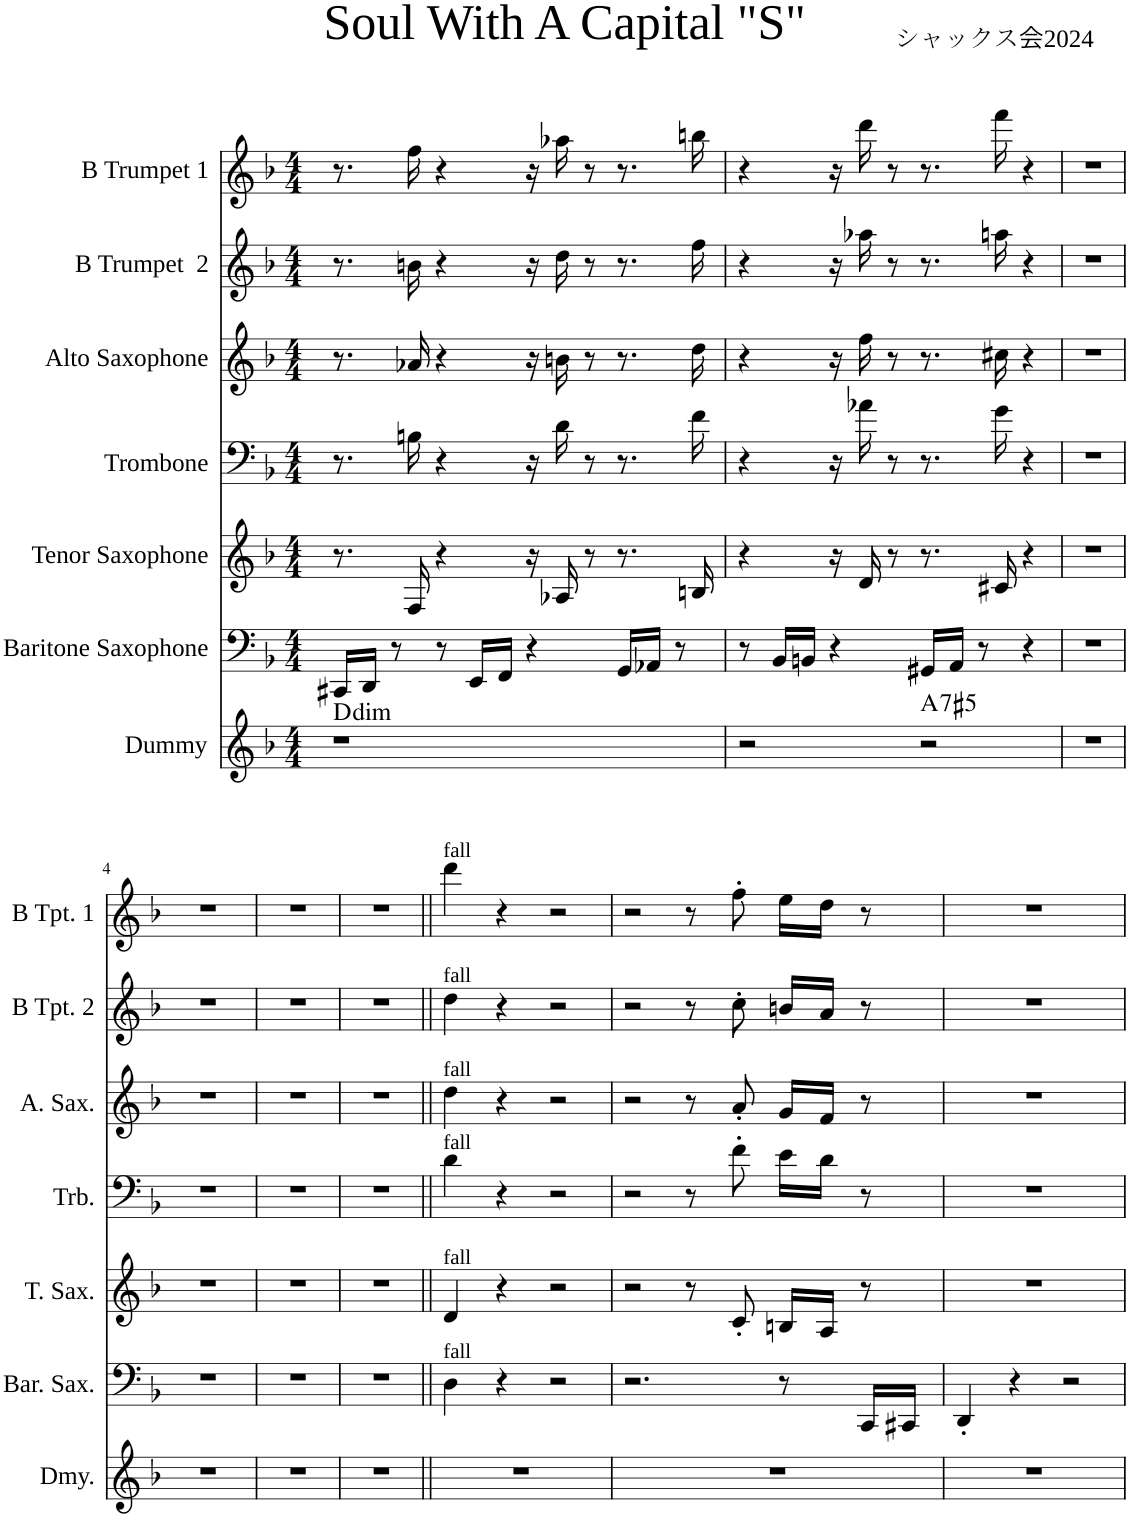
**kern	**harte	**kern	**kern	**kern	**kern	**kern	**kern
*part7	*part7	*part6	*part5	*part4	*part3	*part2	*part1
*staff7	*	*staff6	*staff5	*staff4	*staff3	*staff2	*staff1
*I"Dummy	*	*I"Baritone Saxophone	*I"Tenor Saxophone	*I"Trombone	*I"Alto Saxophone	*I"B Trumpet  2	*I"B Trumpet 1
*I'Dmy.	*	*I'Bar. Sax.	*I'T. Sax.	*I'Trb.	*I'A. Sax.	*I'B Tpt. 2	*I'B Tpt. 1
*clefG2	*	*clefF4	*clefG2	*clefF4	*clefG2	*clefG2	*clefG2
*ITrd7c12	*	*ITrd12c21	*ITrd8c14	*	*ITrd5c9	*ITrd1c2	*ITrd1c2
*k[b-]	*	*k[b-]	*k[b-]	*k[b-]	*k[b-]	*k[b-]	*k[b-]
*M4/4	*	*M4/4	*M4/4	*M4/4	*M4/4	*M4/4	*M4/4
=1	=1	=1	=1	=1	=1	=1	=1
!	!LO:H:kt=dim	!	!	!	!	!	!
1r	D:dim	16CC#X/LL	8.r	8.r	8.r	8.r	8.r
.	.	16DD/JJ	.	.	.	.	.
.	.	8r	.	.	.	.	.
.	.	.	16F/	16Bn\	16a-X/	16bn\	16ff\
.	.	8r	4r	4r	4r	4r	4r
.	.	16EE/LL	.	.	.	.	.
.	.	16FF/JJ	.	.	.	.	.
.	.	4r	16r	16r	16r	16r	16r
.	.	.	16A-X/	16d\	16bn\	16dd\	16aa-X\
.	.	.	8r	8r	8r	8r	8r
.	.	16GG/LL	8.r	8.r	8.r	8.r	8.r
.	.	16AA-X/JJ	.	.	.	.	.
.	.	8r	.	.	.	.	.
.	.	.	16Bn/	16f\	16dd\	16ff\	16bbn\
=2	=2	=2	=2	=2	=2	=2	=2
2r	.	8r	4r	4r	4r	4r	4r
.	.	16BB-/LL	.	.	.	.	.
.	.	16BBn/JJ	.	.	.	.	.
.	.	4r	16r	16r	16r	16r	16r
.	.	.	16d/	16a-X\	16ff\	16aa-X\	16ddd\
.	.	.	8r	8r	8r	8r	8r
!	!LO:H:kt=7	!	!	!	!	!	!
2r	A:aug(b7)	16GG#X/LL	8.r	8.r	8.r	8.r	8.r
.	.	16AA/JJ	.	.	.	.	.
.	.	8r	.	.	.	.	.
.	.	.	16c#X/	16g\	16cc#X\	16aan\	16fff\
.	.	4r	4r	4r	4r	4r	4r
=3	=3	=3	=3	=3	=3	=3	=3
1r	.	1r	1r	1r	1r	1r	1r
!!LO:LB:g=z
=4	=4	=4	=4	=4	=4	=4	=4
1r	.	1r	1r	1r	1r	1r	1r
=5	=5	=5	=5	=5	=5	=5	=5
1r	.	1r	1r	1r	1r	1r	1r
=6	=6	=6	=6	=6	=6	=6	=6
1r	.	1r	1r	1r	1r	1r	1r
=7||	=7||	=7||	=7||	=7||	=7||	=7||	=7||
!	!	!	!	!	!	!	!LO:TX:a:t=fall
!	!	!	!	!	!	!LO:TX:a:t=fall	!
!	!	!	!	!	!LO:TX:a:t=fall	!	!
!	!	!	!	!LO:TX:a:t=fall	!	!	!
!	!	!	!LO:TX:a:t=fall	!	!	!	!
!	!	!LO:TX:a:t=fall	!	!	!	!	!
1r	.	4D\	4d/	4d\	4dd\	4dd\	4ddd\
.	.	4r	4r	4r	4r	4r	4r
.	.	2r	2r	2r	2r	2r	2r
=8	=8	=8	=8	=8	=8	=8	=8
1r	.	2.r	2r	2r	2r	2r	2r
.	.	.	8r	8r	8r	8r	8r
.	.	.	8c'/	8f'\	8a'/	8cc'\	8ff'\
.	.	8r	16Bn/LL	16e\LL	16g/LL	16bn/LL	16ee\LL
.	.	.	16A/JJ	16d\JJ	16f/JJ	16a/JJ	16dd\JJ
.	.	16CC/LL	8r	8r	8r	8r	8r
.	.	16CC#X/JJ	.	.	.	.	.
=9	=9	=9	=9	=9	=9	=9	=9
1r	.	4DD'/	1r	1r	1r	1r	1r
.	.	4r	.	.	.	.	.
.	.	2r	.	.	.	.	.
=	=	=	=	=	=	=	=
*-	*-	*-	*-	*-	*-	*-	*-
